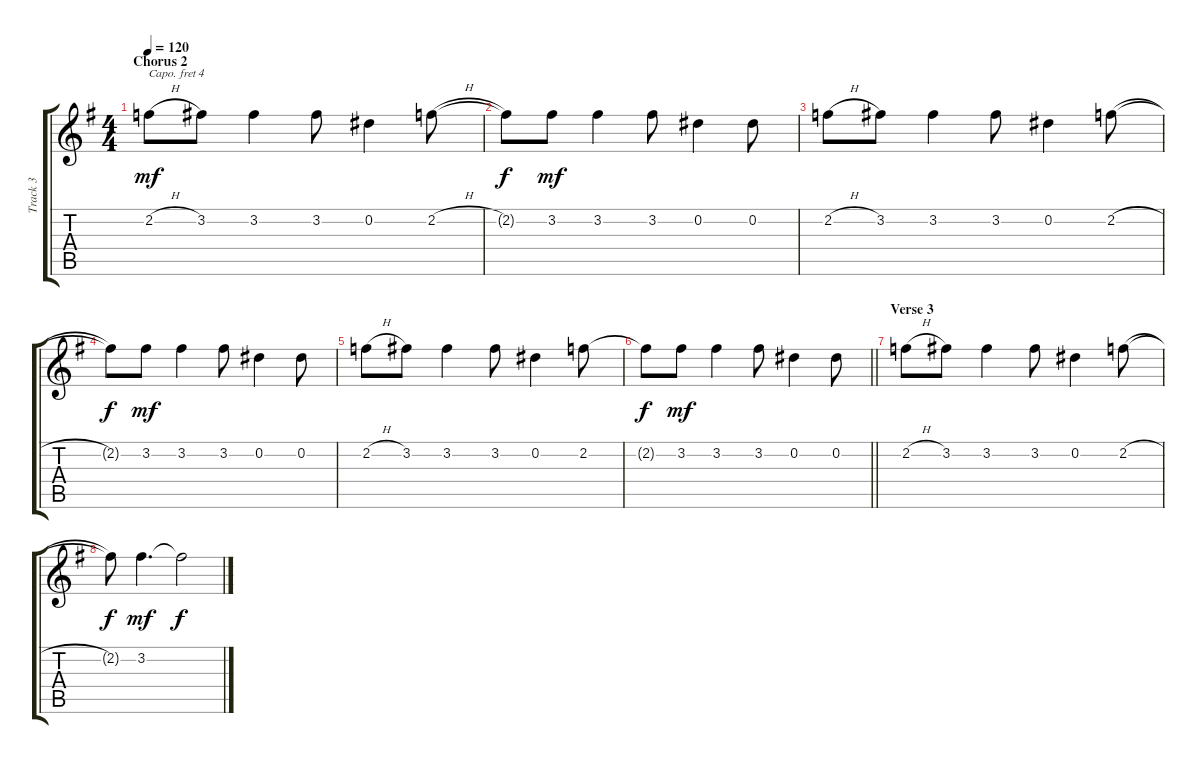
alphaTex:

\track ("Track 3" "Track 3") {instrument acousticguitarsteel}
\staff {score tabs}
\capo 4
\tuning (E4 B3 G3 D3 A2 E2) {hide}
\ts (4 4)
\section ("" "Chorus 2")
\tempo 120
\clef g2
\ks g
2.2{h}.8{dy mf} 3.2.8 3.2.4 3.2.8 0.2.4 2.2{h}.8 |
2.2{t}.8{dy f} 3.2.8{dy mf} 3.2.4 3.2.8 0.2.4 0.2.8 |
2.2{h}.8 3.2.8 3.2.4 3.2.8 0.2.4 2.2{h}.8 |
2.2{t}.8{dy f} 3.2.8{dy mf} 3.2.4 3.2.8 0.2.4 0.2.8 |
2.2{h}.8 3.2.8 3.2.4 3.2.8 0.2.4 2.2.8 |
\barLineRight lightlight
2.2{t}.8{dy f} 3.2.8{dy mf} 3.2.4 3.2.8 0.2.4 0.2.8 |
\section ("" "Verse 3")
2.2{h}.8 3.2.8 3.2.4 3.2.8 0.2.4 2.2{h}.8 |
2.2{t}.8{dy f} 3.2.4{d dy mf} 3.2{t}.2{dy f}
